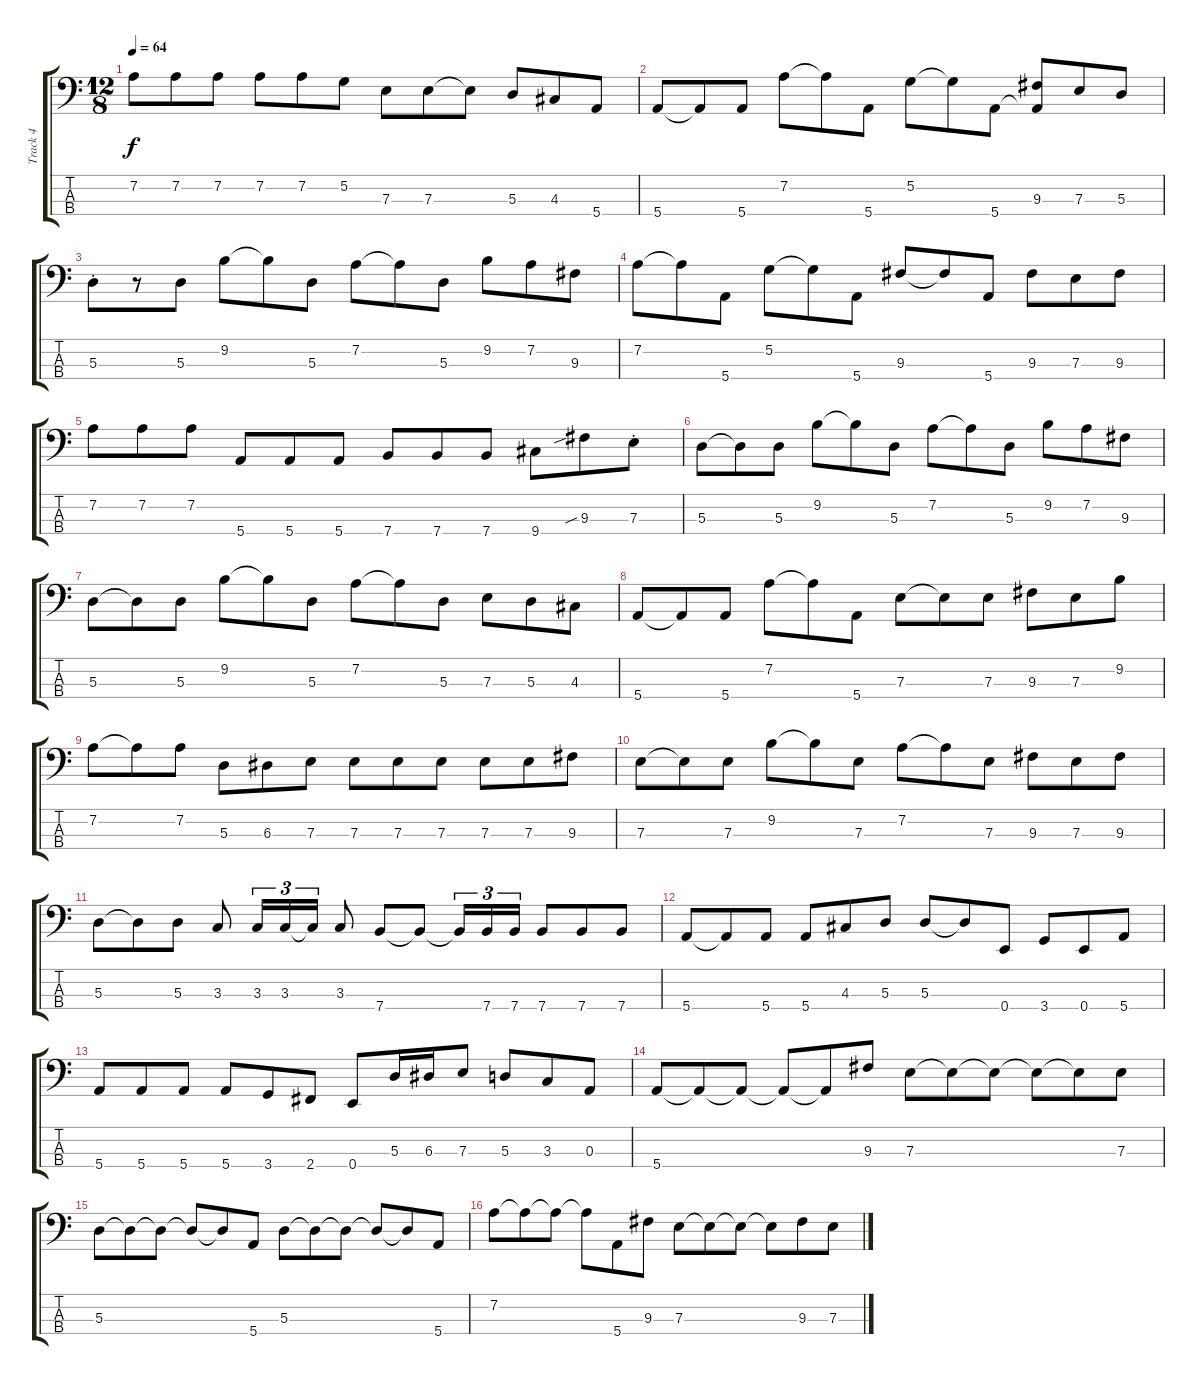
\track ("Track 4" "Track 4") {instrument electricbassfinger}
\staff {score tabs}
\tuning (G2 D2 A1 E1) {hide}
\ts (12 8)
\tempo 64
\clef f4
\ks c
7.2.8{dy f} 7.2.8 7.2.8 7.2.8 7.2.8 5.2.8 7.3.8 7.3.8 7.3{t}.8 5.3.8 4.3.8 5.4.8 |
5.4.8 5.4{t}.8 5.4.8 7.2.8 7.2{t}.8 5.4.8 5.2.8 5.2{t}.8 5.4.8 (9.3 5.4{t}).8 7.3.8 5.3.8 |
5.3{st}.8 r.8 5.3.8 9.2.8 9.2{t}.8 5.3.8 7.2.8 7.2{t}.8 5.3.8 9.2.8 7.2.8 9.3.8 |
7.2.8 7.2{t}.8 5.4.8 5.2.8 5.2{t}.8 5.4.8 9.3.8 9.3{t}.8 5.4.8 9.3.8 7.3.8 9.3.8 |
7.2.8 7.2.8 7.2.8 5.4.8 5.4.8 5.4.8 7.4.8 7.4.8 7.4.8 9.4.8 9.3{sib}.8 7.3{st}.8 |
5.3.8 5.3{t}.8 5.3.8 9.2.8 9.2{t}.8 5.3.8 7.2.8 7.2{t}.8 5.3.8 9.2.8 7.2.8 9.3.8 |
5.3.8 5.3{t}.8 5.3.8 9.2.8 9.2{t}.8 5.3.8 7.2.8 7.2{t}.8 5.3.8 7.3.8 5.3.8 4.3.8 |
5.4.8 5.4{t}.8 5.4.8 7.2.8 7.2{t}.8 5.4.8 7.3.8 7.3{t}.8 7.3.8 9.3.8 7.3.8 9.2.8 |
7.2.8 7.2{t}.8 7.2.8 5.3.8 6.3.8 7.3.8 7.3.8 7.3.8 7.3.8 7.3.8 7.3.8 9.3.8 |
7.3.8 7.3{t}.8 7.3.8 9.2.8 9.2{t}.8 7.3.8 7.2.8 7.2{t}.8 7.3.8 9.3.8 7.3.8 9.3.8 |
5.3.8 5.3{t}.8 5.3.8 3.3.8 3.3.16{tu (3 2)} 3.3.16{tu (3 2)} 3.3{t}.16{tu (3 2)} 3.3.8 7.4.8 7.4{t}.8 7.4{t}.16{tu (3 2)} 7.4.16{tu (3 2)} 7.4.16{tu (3 2)} 7.4.8 7.4.8 7.4.8 |
5.4.8 5.4{t}.8 5.4.8 5.4.8 4.3.8 5.3.8 5.3.8 5.3{t}.8 0.4.8 3.4.8 0.4.8 5.4.8 |
5.4.8 5.4.8 5.4.8 5.4.8 3.4.8 2.4.8 0.4.8 5.3.16 6.3.16 7.3.8 5.3.8 3.3.8 0.3.8 |
5.4.8 5.4{t}.8 5.4{t}.8 5.4{t}.8 5.4{t}.8 9.3.8 7.3.8 7.3{t}.8 7.3{t}.8 7.3{t}.8 7.3{t}.8 7.3.8 |
5.3.8 5.3{t}.8 5.3{t}.8 5.3{t}.8 5.3{t}.8 5.4.8 5.3.8 5.3{t}.8 5.3{t}.8 5.3{t}.8 5.3{t}.8 5.4.8 |
7.2.8 7.2{t}.8 7.2{t}.8 7.2{t}.8 5.4.8 9.3.8 7.3.8 7.3{t}.8 7.3{t}.8 7.3{t}.8 9.3.8 7.3.8
